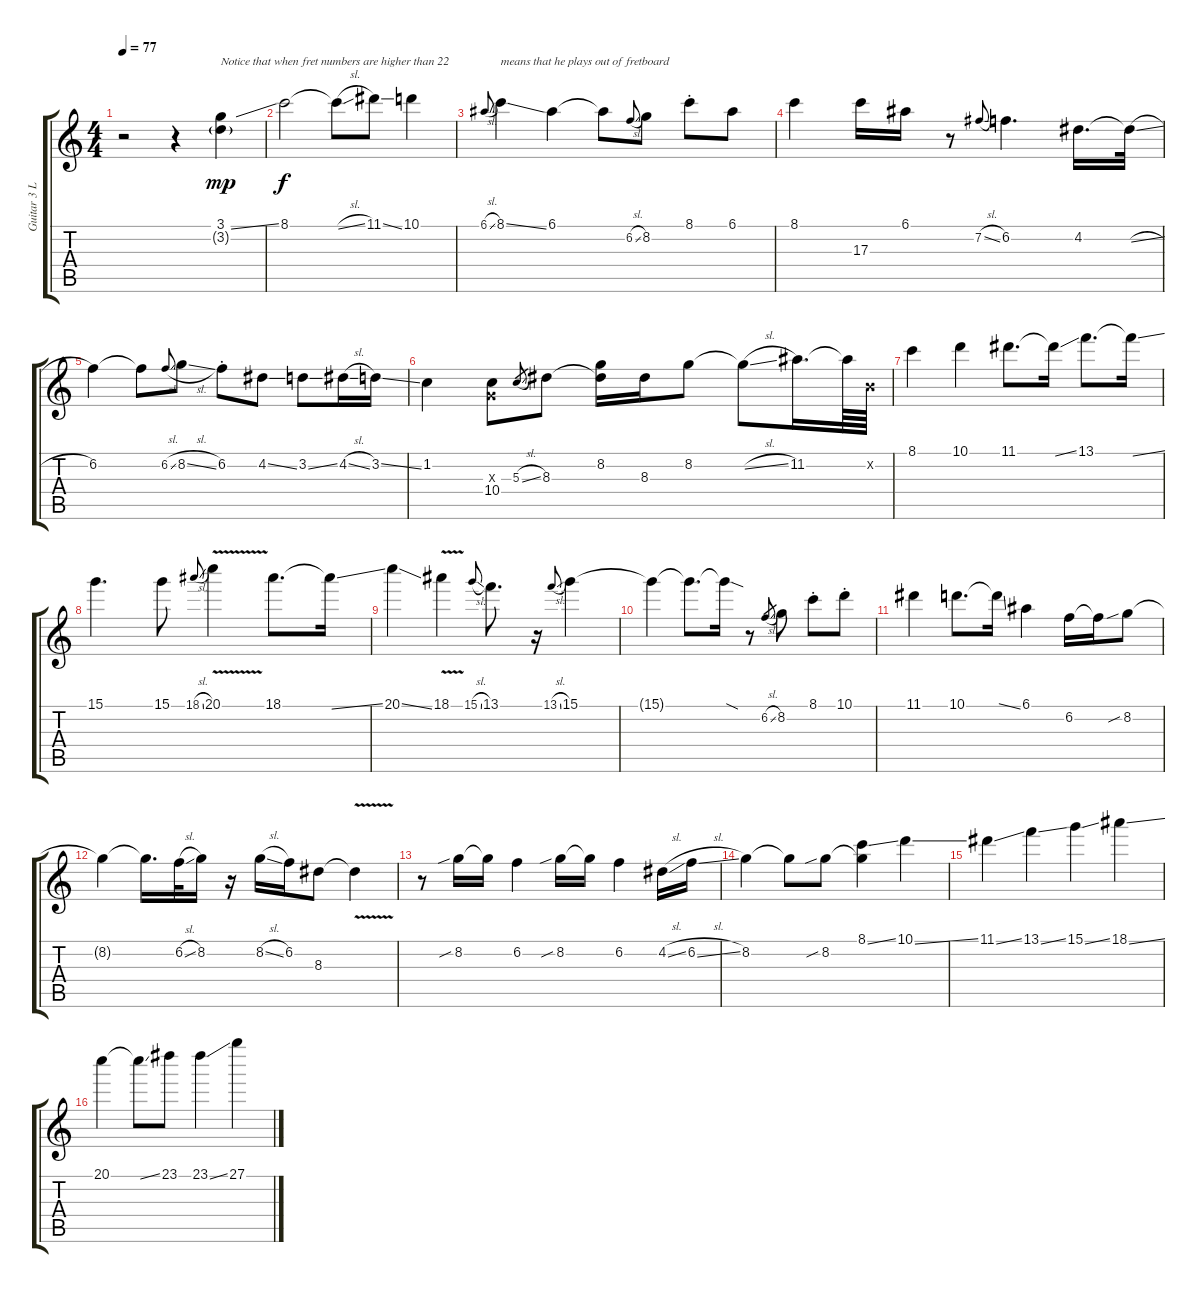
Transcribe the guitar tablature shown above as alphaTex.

\track ("Guitar 3 Lapsteel / slide" "Guitar 3 L") {instrument distortionguitar}
\staff {score tabs}
\tuning (E4 B3 G3 D3 A2 E2) {hide}
\ts (4 4)
\tempo 77
\clef g2
\ks c
r.2{dy mp instrument distortionguitar} r.4 (3.1{ss} 3.2{g}).4{txt "Notice that when fret numbers are higher than 22"} |
8.1.2{dy f} 8.1{sl t}.8 11.1{ss}.8 10.1.4 |
6.1{sl}.8{gr onbeat} 8.1{ss}.4{txt "means that he plays out of fretboard"} 6.1.4 6.1{t}.8 6.2{sl}.8{gr onbeat} 8.2.8 8.1{st}.8 6.1.8 |
8.1.4 17.3.16 6.1.16 r.8 7.2{sl}.8{gr onbeat} 6.2.4{d} 4.2.16{d} 4.2{sl t}.32 |
6.2.4 6.2{t}.8 6.2{sl}.8{gr onbeat} 8.2{sl}.8 6.2{st}.8 4.2{ss}.8 3.2{ss}.8 4.2{sl}.16 3.2{ss}.16 |
1.2.4 (0.3{x} 10.4).8 5.3{sl}.8{gr} 8.3.8 (8.2 8.3{t}).16 8.3.16 8.2.8 8.2{sl t}.8 11.2.16{d} 11.2{t}.64 0.2{x}.64 |
8.1.4 10.1.4 11.1.8{d} 11.1{ss t}.16 13.1.8{d} 13.1{ss t}.16 |
15.1.4{d} 15.1.8 18.1{sl}.8{gr onbeat} 20.1{v}.4 18.1.8{d} 18.1{ss t}.16 |
20.1{ss}.4 18.1{v}.4 15.1{sl}.8{gr onbeat} 13.1.8{d} r.16 13.1{sl}.8{gr onbeat} 15.1.4 |
15.1{t}.4 15.1{t}.8{d} 15.1{sod t}.16 r.8 6.2{sl}.8{gr} 8.2.8 8.1{st}.8 10.1{st}.8 |
11.1.4 10.1.8{d} 10.1{ss t}.16 6.1.4 6.2.16 6.2{t}.16 8.2{sib}.8 |
8.2{t}.4 8.2{t}.16{d} 6.2{sl}.32 8.2.16 r.16 8.2{sl}.16 6.2.16 8.3.8 8.3{v t}.4 |
r.8 8.2{sib}.16 8.2{t}.16 6.2.4 8.2{sib}.16 8.2{t}.16 6.2.4 4.2{sl}.16 6.2{sl}.16 |
8.2.4 8.2{t}.8 8.2{sib}.8 (8.1{ss} 8.2{t}).4 10.1{ss}.4 |
11.1{ss}.4 13.1{ss}.4 15.1{ss}.4 18.1{ss}.4 |
20.1.4 20.1{ss t}.8 23.1.8 23.1{ss}.4 27.1{ss}.4
